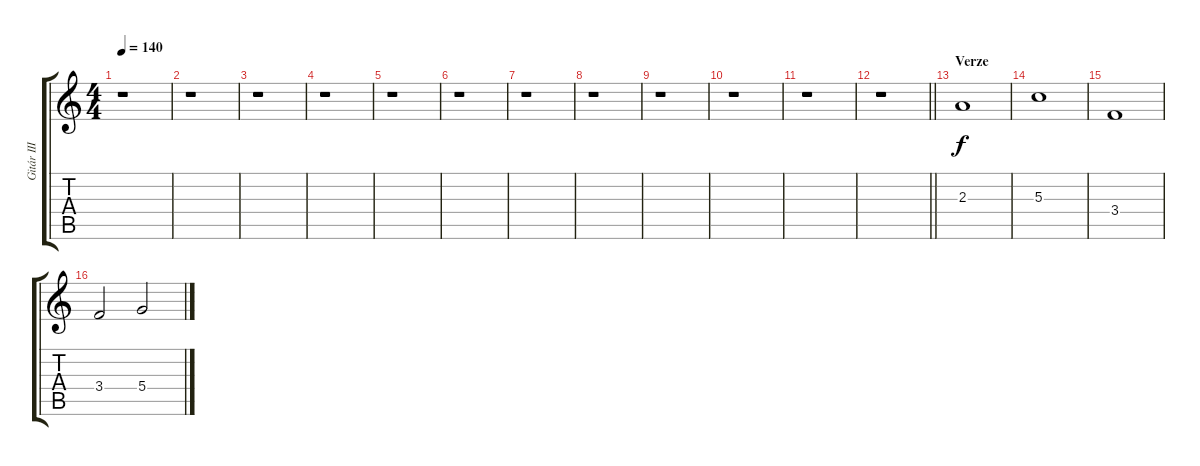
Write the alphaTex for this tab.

\track ("Gitár III" "Gitár III") {instrument distortionguitar}
\staff {score tabs}
\tuning (E4 B3 G3 D3 A2 E2) {hide}
\ts (4 4)
\tempo 140
\clef g2
\ks c
r.1{dy f} |
r.1 |
r.1 |
r.1 |
r.1 |
r.1 |
r.1 |
r.1 |
r.1 |
r.1 |
r.1 |
\barLineRight lightlight
r.1 |
\section ("" "Verze")
2.3.1 |
5.3.1 |
3.4.1 |
3.4.2 5.4.2
